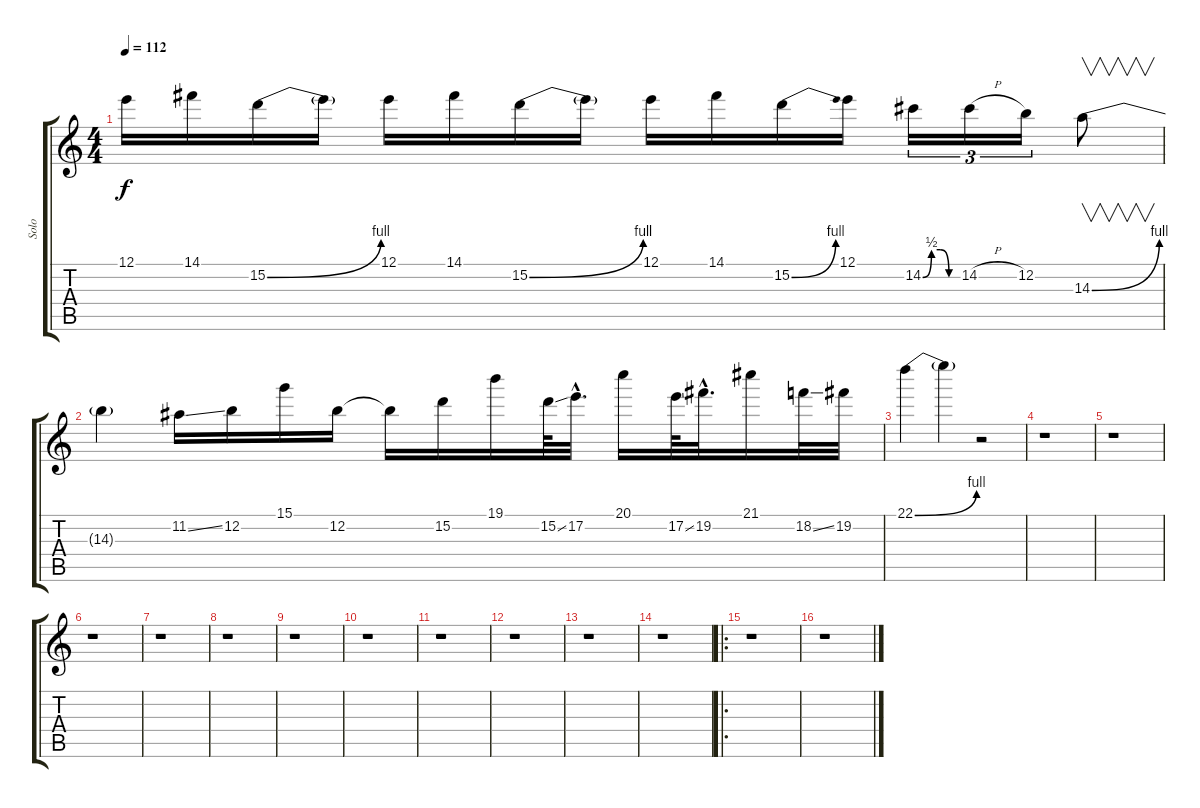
\track ("Solo" "Solo") {instrument distortionguitar}
\staff {score tabs}
\tuning (E4 B3 G3 D3 A2 E2) {hide}
\ts (4 4)
\tempo 112
\clef g2
\ks c
12.1.16{dy f} 14.1.16 15.2{be (bend 0 0 60 4)}.16 15.2{t}.16 12.1.16 14.1.16 15.2{be (bend 0 0 60 4)}.16 15.2{t}.16 12.1.16 14.1.16 15.2{be (bend 0 0 60 4)}.16 12.1.16 14.2{be (custom 0 0 15 2 30 2 45 0 60 0)}.16{tu (3 2)} 14.2{h}.16{tu (3 2)} 12.2.16{tu (3 2)} 14.3{be (bend 0 0 60 4)}.8{v} |
14.3{t}.4 11.2{ss}.16 12.2.16 15.1.16 12.2.16 12.2{t}.16 15.2.16 19.1.16 15.2{ss}.64 17.2{hac}.32{d} 20.1.16 17.2{ss}.64 19.2{hac}.32{d} 21.1.16 18.2{ss}.32 19.2.32 |
22.1{be (bend 0 0 60 4)}.4 22.1{t}.4 r.2 |
r.1 |
r.1 |
r.1 |
r.1 |
r.1 |
r.1 |
r.1 |
r.1 |
r.1 |
r.1 |
r.1 |
\ro
r.1 |
r.1
